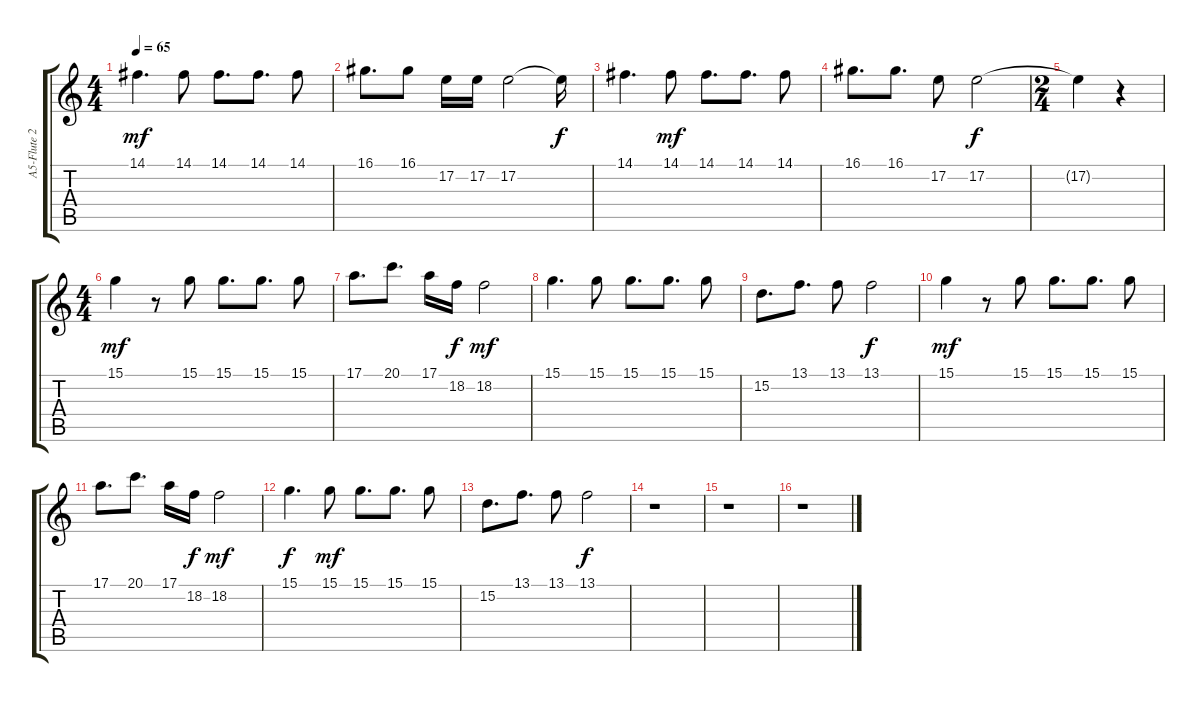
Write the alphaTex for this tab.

\track ("A5-Flute 2   : " "A5-Flute 2") {instrument flute}
\staff {score tabs}
\tuning (E4 B3 G3 D3 A2 E2) {hide}
\ts (4 4)
\tempo 65
\clef g2
\ks c
14.1.4{d dy mf} 14.1.8 14.1.8{d} 14.1.8{d} 14.1.8 |
16.1.8{d} 16.1.8 17.2.16 17.2.16 17.2.2 17.2{t}.16{dy f} |
14.1.4{d} 14.1.8{dy mf} 14.1.8{d} 14.1.8{d} 14.1.8 |
16.1.8{d} 16.1.8{d} 17.2.8 17.2.2{dy f} |
\ts (2 4)
17.2{t}.4 r.4 |
\ts (4 4)
15.1.4{dy mf} r.8 15.1.8 15.1.8{d} 15.1.8{d} 15.1.8 |
17.1.8{d} 20.1.8{d} 17.1.16 18.2.16{dy f} 18.2.2{dy mf} |
15.1.4{d} 15.1.8 15.1.8{d} 15.1.8{d} 15.1.8 |
15.2.8{d} 13.1.8{d} 13.1.8 13.1.2{dy f} |
15.1.4{dy mf} r.8 15.1.8 15.1.8{d} 15.1.8{d} 15.1.8 |
17.1.8{d} 20.1.8{d} 17.1.16 18.2.16{dy f} 18.2.2{dy mf} |
15.1.4{d dy f} 15.1.8{dy mf} 15.1.8{d} 15.1.8{d} 15.1.8 |
15.2.8{d} 13.1.8{d} 13.1.8 13.1.2{dy f} |
r.1 |
r.1 |
r.1
